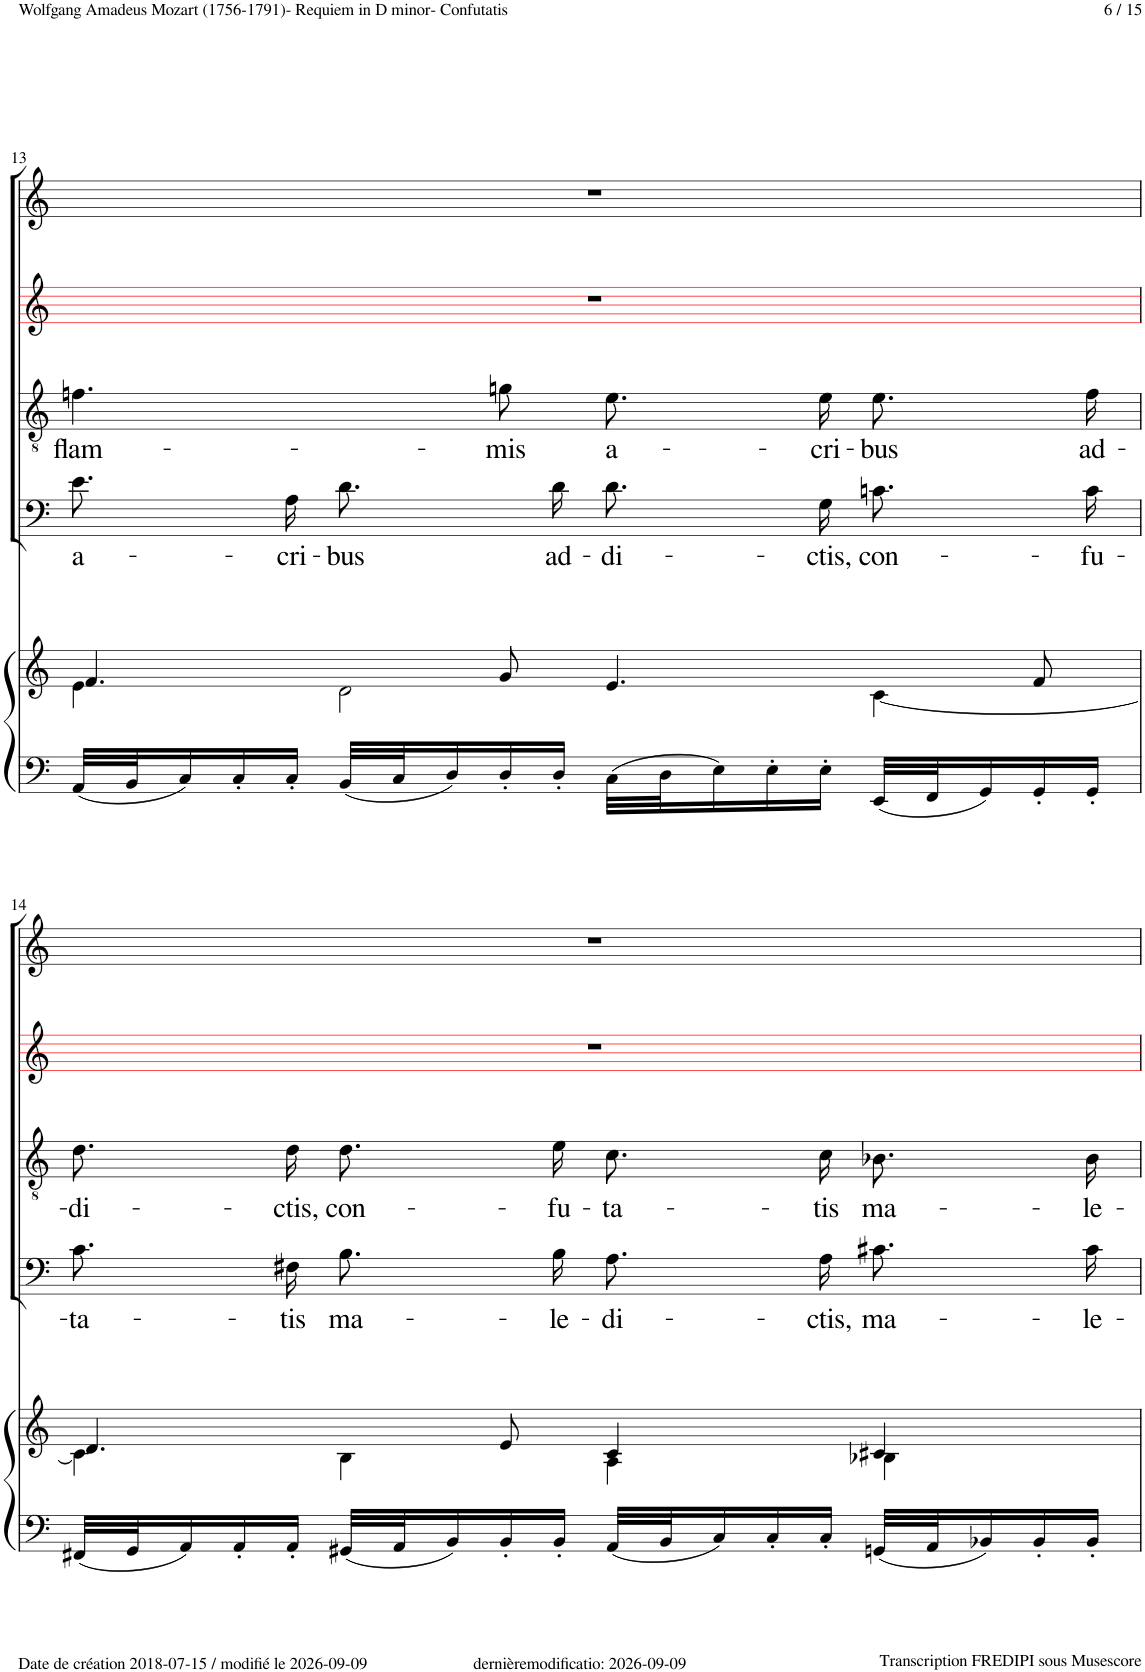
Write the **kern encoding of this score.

**kern	**kern	**kern	**text	**kern	**text	**kern	**kern
*part5	*part5	*part4	*part4	*part3	*part3	*part2	*part1
*staff6	*staff5	*staff4	*staff4	*staff3	*staff3	*staff2	*staff1
*I"Piano	*	*I"Bass	*	*I"Tenor	*	*I"Alto	*I"Soprano
*I'Pno	*	*	*	*	*	*	*
!!LO:PB:g=z
*clefF4	*clefG2	*clefF4	*	*clefGv2	*	*clefG2	*clefG2
*	*	*	*	*	*	*ITrd1c2	*
*k[]	*k[]	*k[]	*	*k[]	*	*k[]	*k[]
*M4/4	*M4/4	*M4/4	*	*M4/4	*	*M4/4	*M4/4
*met(c)	*met(c)	*met(c)	*	*met(c)	*	*met(c)	*met(c)
=13	=13	=13	=13	=13	=13	=13	=13
*	*^	*	*	*	*	*	*
!	!	!	!	!LO:LY:b	!	!LO:LY:b	!	!
32AA/LLL	4.f/	4e\	8.e!\L	a-	4.fn!\	flam-	1r	1r
32BB/J	.	.	.	.	.	.	.	.
16C/	.	.	.	.	.	.	.	.
16C'/	.	.	.	.	.	.	.	.
!	!	!	!	!LO:LY:b	!	!	!	!
16C'/JJ	.	.	16A!\Jk	-cri-	.	.	.	.
!	!	!	!	!LO:LY:b	!	!	!	!
32BB/LLL	.	2d\	8.d!\L	-bus	.	.	.	.
32C/J	.	.	.	.	.	.	.	.
16D/	.	.	.	.	.	.	.	.
!	!	!	!	!	!	!LO:LY:b	!	!
16D'/	8g/	.	.	.	8gn!\	-mis	.	.
!	!	!	!	!LO:LY:b	!	!	!	!
16D'/JJ	.	.	16d!\Jk	ad-	.	.	.	.
!	!	!	!	!LO:LY:b	!	!LO:LY:b	!	!
32C\LLL	4.e/	.	8.d!\L	-di-	8.e!\L	a-	.	.
32D\J	.	.	.	.	.	.	.	.
16E\	.	.	.	.	.	.	.	.
16E'\	.	.	.	.	.	.	.	.
!	!	!	!	!LO:LY:b	!	!LO:LY:b	!	!
16E'\JJ	.	.	16G!\Jk	-ctis,	16e!\Jk	-cri-	.	.
!	!	!	!	!LO:LY:b	!	!LO:LY:b	!	!
32EE/LLL	.	[4c\	8.cn!\L	con-	8.e!\L	-bus	.	.
32FF/J	.	.	.	.	.	.	.	.
16GG/	.	.	.	.	.	.	.	.
16GG'/	8f/	.	.	.	.	.	.	.
!	!	!	!	!LO:LY:b	!	!LO:LY:b	!	!
16GG'/JJ	.	.	16c!\Jk	-fu-	16f!\Jk	ad-	.	.
!!LO:LB:g=z
=14	=14	=14	=14	=14	=14	=14	=14	=14
!	!	!	!	!LO:LY:b	!	!LO:LY:b	!	!
32FF#X/LLL	4.d/	4c\]	8.c!\L	-ta-	8.d!\L	-di-	1r	1r
32GG/J	.	.	.	.	.	.	.	.
16AA/	.	.	.	.	.	.	.	.
16AA'/	.	.	.	.	.	.	.	.
!	!	!	!	!LO:LY:b	!	!LO:LY:b	!	!
16AA'/JJ	.	.	16F#X!\Jk	-tis	16d!\Jk	-ctis,	.	.
!	!	!	!	!LO:LY:b	!	!LO:LY:b	!	!
32GG#X/LLL	.	4B\	8.B!\L	ma-	8.d!\L	con-	.	.
32AA/J	.	.	.	.	.	.	.	.
16BB/	.	.	.	.	.	.	.	.
16BB'/	8e/	.	.	.	.	.	.	.
!	!	!	!	!LO:LY:b	!	!LO:LY:b	!	!
16BB'/JJ	.	.	16B!\Jk	-le-	16e!\Jk	-fu-	.	.
!	!	!	!	!LO:LY:b	!	!LO:LY:b	!	!
32AA/LLL	4c/	4A\	8.A!\L	-di-	8.c!\L	-ta-	.	.
32BB/J	.	.	.	.	.	.	.	.
16C/	.	.	.	.	.	.	.	.
16C'/	.	.	.	.	.	.	.	.
!	!	!	!	!LO:LY:b	!	!LO:LY:b	!	!
16C'/JJ	.	.	16A!\Jk	-ctis,	16c!\Jk	-tis	.	.
!	!	!	!	!LO:LY:b	!	!LO:LY:b	!	!
32GGn/LLL	4c#X/	4B-X\	8.c#X!\L	ma-	8.B-X!\L	ma-	.	.
32AA/J	.	.	.	.	.	.	.	.
16BB-X/	.	.	.	.	.	.	.	.
16BB-'/	.	.	.	.	.	.	.	.
!	!	!	!	!LO:LY:b	!	!LO:LY:b	!	!
16BB-'/JJ	.	.	16c#!\Jk	-le-	16B-!\Jk	-le-	.	.
*	*v	*v	*	*	*	*	*	*
=	=	=	=	=	=	=	=
*-	*-	*-	*-	*-	*-	*-	*-
